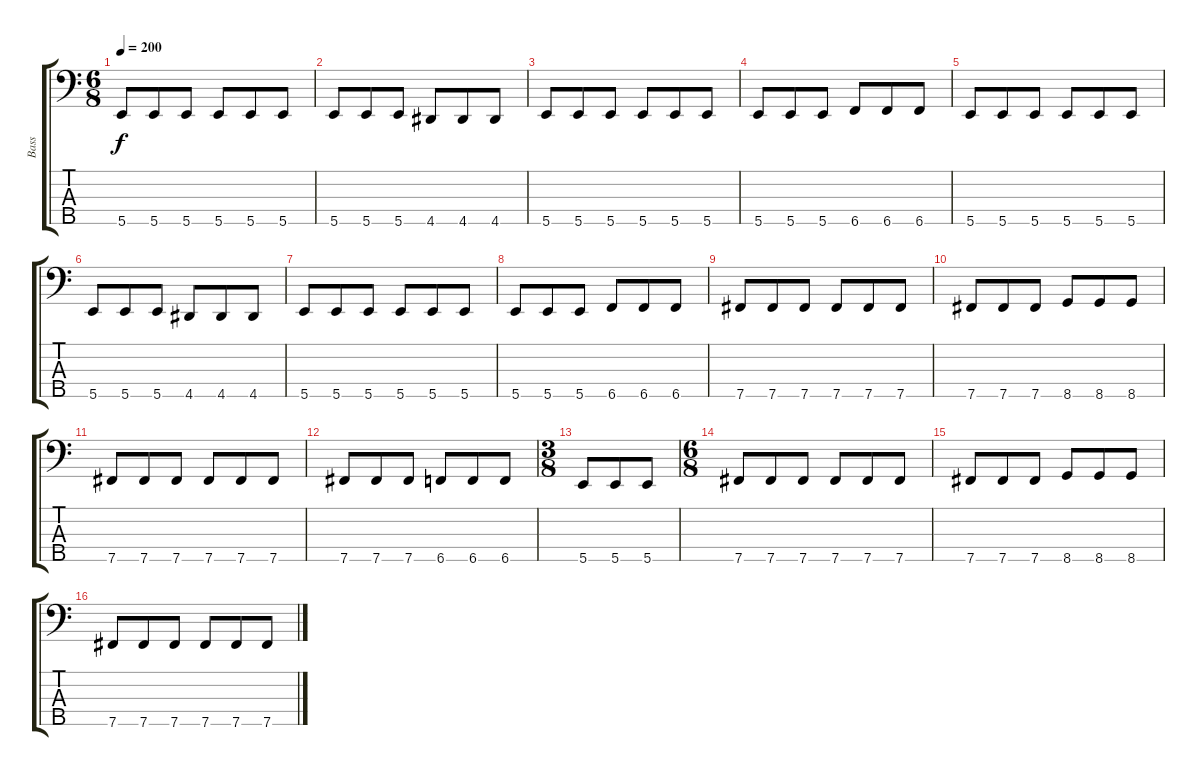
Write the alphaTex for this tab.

\track ("Bass" "Bass") {instrument electricbassfinger}
\staff {score tabs}
\tuning (G2 D2 A1 E1 B0) {hide}
\ts (6 8)
\tempo 200
\clef f4
\ks c
5.5.8{dy f} 5.5.8 5.5.8 5.5.8 5.5.8 5.5.8 |
5.5.8 5.5.8 5.5.8 4.5.8 4.5.8 4.5.8 |
5.5.8 5.5.8 5.5.8 5.5.8 5.5.8 5.5.8 |
5.5.8 5.5.8 5.5.8 6.5.8 6.5.8 6.5.8 |
5.5.8 5.5.8 5.5.8 5.5.8 5.5.8 5.5.8 |
5.5.8 5.5.8 5.5.8 4.5.8 4.5.8 4.5.8 |
5.5.8 5.5.8 5.5.8 5.5.8 5.5.8 5.5.8 |
5.5.8 5.5.8 5.5.8 6.5.8 6.5.8 6.5.8 |
7.5.8 7.5.8 7.5.8 7.5.8 7.5.8 7.5.8 |
7.5.8 7.5.8 7.5.8 8.5.8 8.5.8 8.5.8 |
7.5.8 7.5.8 7.5.8 7.5.8 7.5.8 7.5.8 |
7.5.8 7.5.8 7.5.8 6.5.8 6.5.8 6.5.8 |
\ts (3 8)
5.5.8 5.5.8 5.5.8 |
\ts (6 8)
7.5.8 7.5.8 7.5.8 7.5.8 7.5.8 7.5.8 |
7.5.8 7.5.8 7.5.8 8.5.8 8.5.8 8.5.8 |
7.5.8 7.5.8 7.5.8 7.5.8 7.5.8 7.5.8
